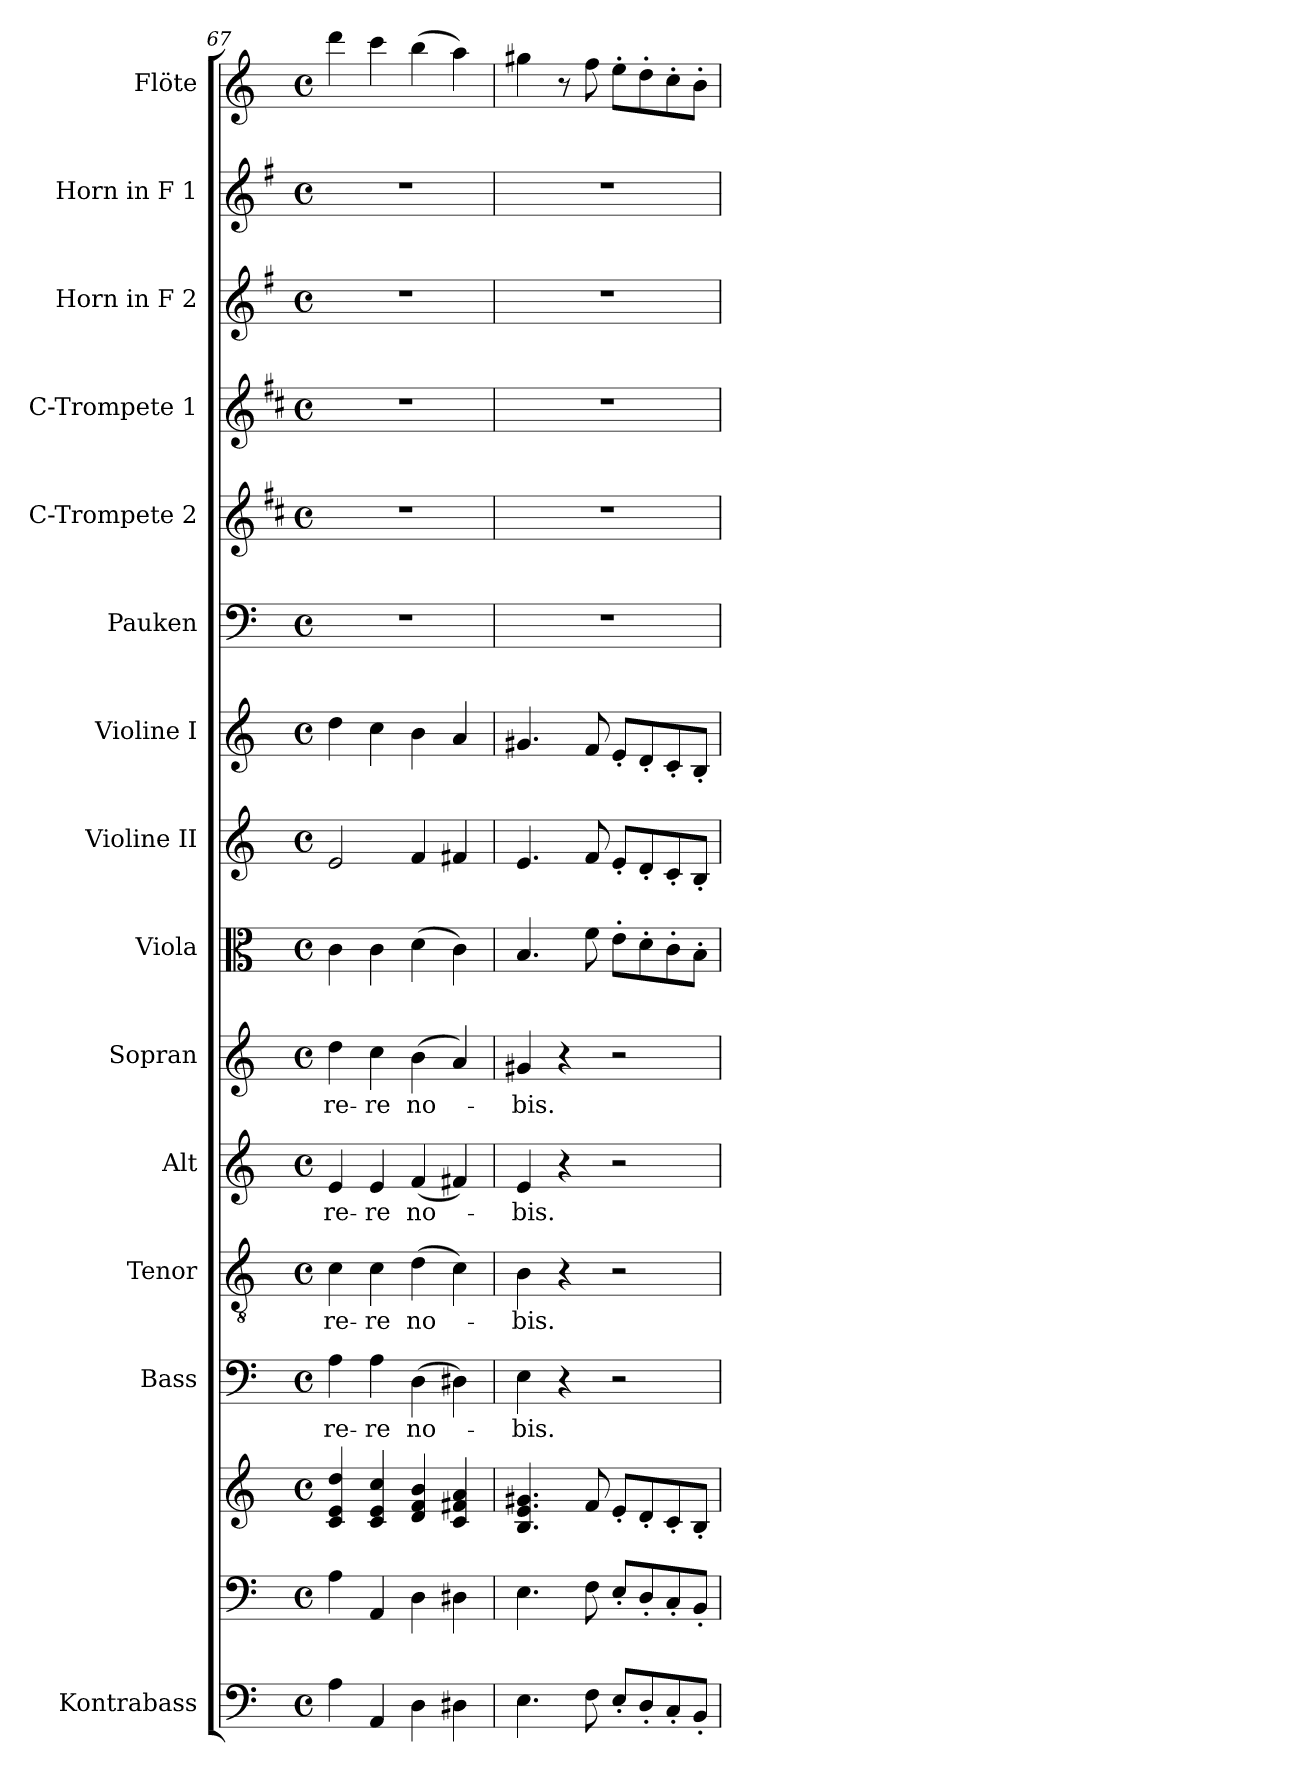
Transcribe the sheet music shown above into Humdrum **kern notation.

**kern	**kern	**kern	**kern	**text	**kern	**text	**kern	**text	**kern	**text	**kern	**kern	**kern	**kern	**kern	**kern	**kern	**kern	**kern
*part15	*part14	*part14	*part13	*part13	*part12	*part12	*part11	*part11	*part10	*part10	*part9	*part8	*part7	*part6	*part5	*part4	*part3	*part2	*part1
*staff16	*staff15	*staff14	*staff13	*staff13	*staff12	*staff12	*staff11	*staff11	*staff10	*staff10	*staff9	*staff8	*staff7	*staff6	*staff5	*staff4	*staff3	*staff2	*staff1
*I"Kontrabass	*	*	*I"Bass	*	*I"Tenor	*	*I"Alt	*	*I"Sopran	*	*I"Viola	*I"Violine II	*I"Violine I	*I"Pauken	*I"C-Trompete 2	*I"C-Trompete 1	*I"Horn in F 2	*I"Horn in F 1	*I"Flöte
*I'Kb.	*	*	*I'B.	*	*I'T.	*	*I'A.	*	*I'S.	*	*I'Vla.	*I'Vl. II	*I'Vl. I	*I'Pk.	*I'C Trp. 2	*I'C Trp. 1	*	*	*I'Fl.
*clefF4	*clefF4	*clefG2	*clefF4	*	*clefGv2	*	*clefG2	*	*clefG2	*	*clefC3	*clefG2	*clefG2	*clefF4	*clefG2	*clefG2	*clefG2	*clefG2	*clefG2
*ITrd7c12	*	*	*	*	*	*	*	*	*	*	*	*	*	*	*ITrd1c2	*ITrd1c2	*ITrd4c7	*ITrd4c7	*
*k[]	*k[]	*k[]	*k[]	*	*k[]	*	*k[]	*	*k[]	*	*k[]	*k[]	*k[]	*k[]	*k[]	*k[]	*k[]	*k[]	*k[]
*C:	*C:	*C:	*C:	*	*C:	*	*C:	*	*C:	*	*C:	*C:	*C:	*C:	*C:	*C:	*C:	*C:	*C:
*M4/4	*M4/4	*M4/4	*M4/4	*	*M4/4	*	*M4/4	*	*M4/4	*	*M4/4	*M4/4	*M4/4	*M4/4	*M4/4	*M4/4	*M4/4	*M4/4	*M4/4
*met(c)	*met(c)	*met(c)	*met(c)	*	*met(c)	*	*met(c)	*	*met(c)	*	*met(c)	*met(c)	*met(c)	*met(c)	*met(c)	*met(c)	*met(c)	*met(c)	*met(c)
=67	=67	=67	=67	=67	=67	=67	=67	=67	=67	=67	=67	=67	=67	=67	=67	=67	=67	=67	=67
!	!	!	!	!LO:LY:b	!	!LO:LY:b	!	!LO:LY:b	!	!LO:LY:b	!	!	!	!	!	!	!	!	!
4AA\	4A\	4c/ 4e/ 4dd/	4A\	-re-	4c\	-re-	4e/	-re-	4dd\	-re-	4c\	2e/	4dd\	1r	1r	1r	1r	1r	4ddd\
!	!	!	!	!LO:LY:b	!	!LO:LY:b	!	!LO:LY:b	!	!LO:LY:b	!	!	!	!	!	!	!	!	!
4AAA/	4AA/	4c/ 4e/ 4cc/	4A\	-re	4c\	-re	4e/	-re	4cc\	-re	4c\	.	4cc\	.	.	.	.	.	4ccc\
!	!	!	!	!LO:LY:b	!	!LO:LY:b	!	!LO:LY:b	!	!LO:LY:b	!	!	!	!	!	!	!	!	!
4DD\	4D\	4d/ 4f/ 4b/	(>4D\	no-	(>4d\	no-	(<4f/	no-	(>4b\	no-	(>4d\	4f/	4b\	.	.	.	.	.	(>4bb\
4DD#X\	4D#X\	4c/ 4f#X/ 4a/	4D#X\)	.	4c\)	.	4f#X/)	.	4a/)	.	4c\)	4f#X/	4a/	.	.	.	.	.	4aa\)
=68	=68	=68	=68	=68	=68	=68	=68	=68	=68	=68	=68	=68	=68	=68	=68	=68	=68	=68	=68
!	!	!	!	!LO:LY:b	!	!LO:LY:b	!	!LO:LY:b	!	!LO:LY:b	!	!	!	!	!	!	!	!	!
4.EE\	4.E\	4.B/ 4.e/ 4.g#X/	4E\	-bis.	4B\	-bis.	4e/	-bis.	4g#X/	-bis.	4.B/	4.e/	4.g#X/	1r	1r	1r	1r	1r	4gg#X\
.	.	.	4r	.	4r	.	4r	.	4r	.	.	.	.	.	.	.	.	.	8r
8FF\	8F\	8f/	.	.	.	.	.	.	.	.	8f\	8f/	8f/	.	.	.	.	.	8ff\
8EE'</L	8E'</L	8e'</L	2r	.	2r	.	2r	.	2r	.	8e'>\L	8e'</L	8e'</L	.	.	.	.	.	8ee'>\L
8DD'</	8D'</	8d'</	.	.	.	.	.	.	.	.	8d'>\	8d'</	8d'</	.	.	.	.	.	8dd'>\
8CC'</	8C'</	8c'</	.	.	.	.	.	.	.	.	8c'>\	8c'</	8c'</	.	.	.	.	.	8cc'>\
8BBB'</J	8BB'</J	8B'</J	.	.	.	.	.	.	.	.	8B'>\J	8B'</J	8B'</J	.	.	.	.	.	8b'>\J
=	=	=	=	=	=	=	=	=	=	=	=	=	=	=	=	=	=	=	=
*-	*-	*-	*-	*-	*-	*-	*-	*-	*-	*-	*-	*-	*-	*-	*-	*-	*-	*-	*-
